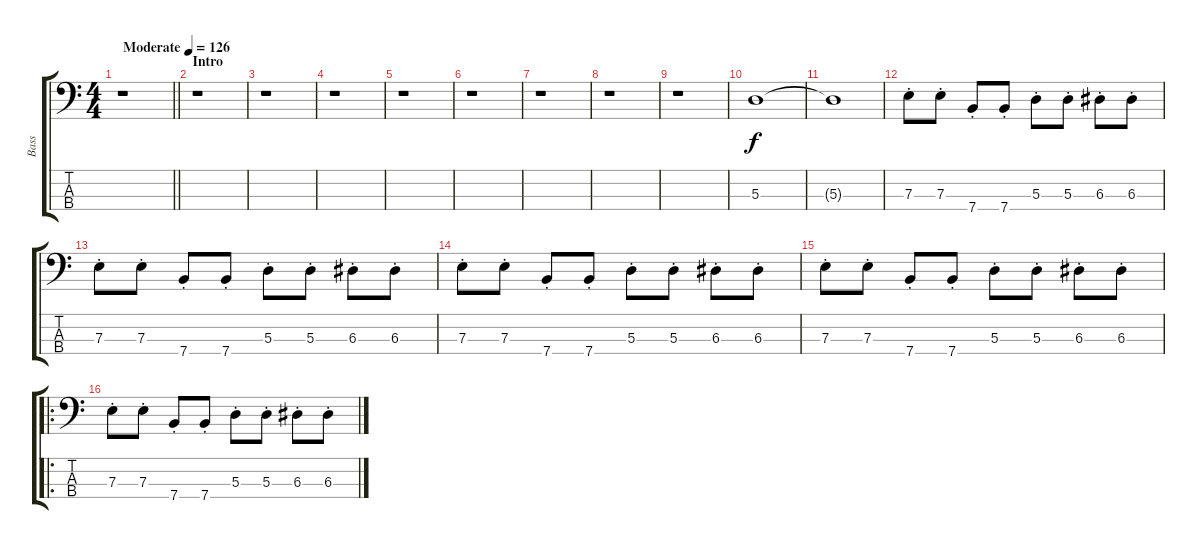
\track ("Bass" "Bass") {instrument electricbassfinger}
\staff {score tabs}
\tuning (G2 D2 A1 E1) {hide}
\ts (4 4)
\tempo (126 "Moderate")
\clef f4
\barLineRight lightlight
\ks c
r.1{dy f instrument electricbassfinger} |
\section ("" "Intro")
r.1 |
r.1 |
r.1 |
r.1 |
r.1 |
r.1 |
r.1 |
r.1 |
5.3.1 |
5.3{t}.1 |
7.3{st}.8 7.3{st}.8 7.4{st}.8 7.4{st}.8 5.3{st}.8 5.3{st}.8 6.3{st}.8 6.3{st}.8 |
7.3{st}.8 7.3{st}.8 7.4{st}.8 7.4{st}.8 5.3{st}.8 5.3{st}.8 6.3{st}.8 6.3{st}.8 |
7.3{st}.8 7.3{st}.8 7.4{st}.8 7.4{st}.8 5.3{st}.8 5.3{st}.8 6.3{st}.8 6.3{st}.8 |
7.3{st}.8 7.3{st}.8 7.4{st}.8 7.4{st}.8 5.3{st}.8 5.3{st}.8 6.3{st}.8 6.3{st}.8 |
\ro
7.3{st}.8 7.3{st}.8 7.4{st}.8 7.4{st}.8 5.3{st}.8 5.3{st}.8 6.3{st}.8 6.3{st}.8
